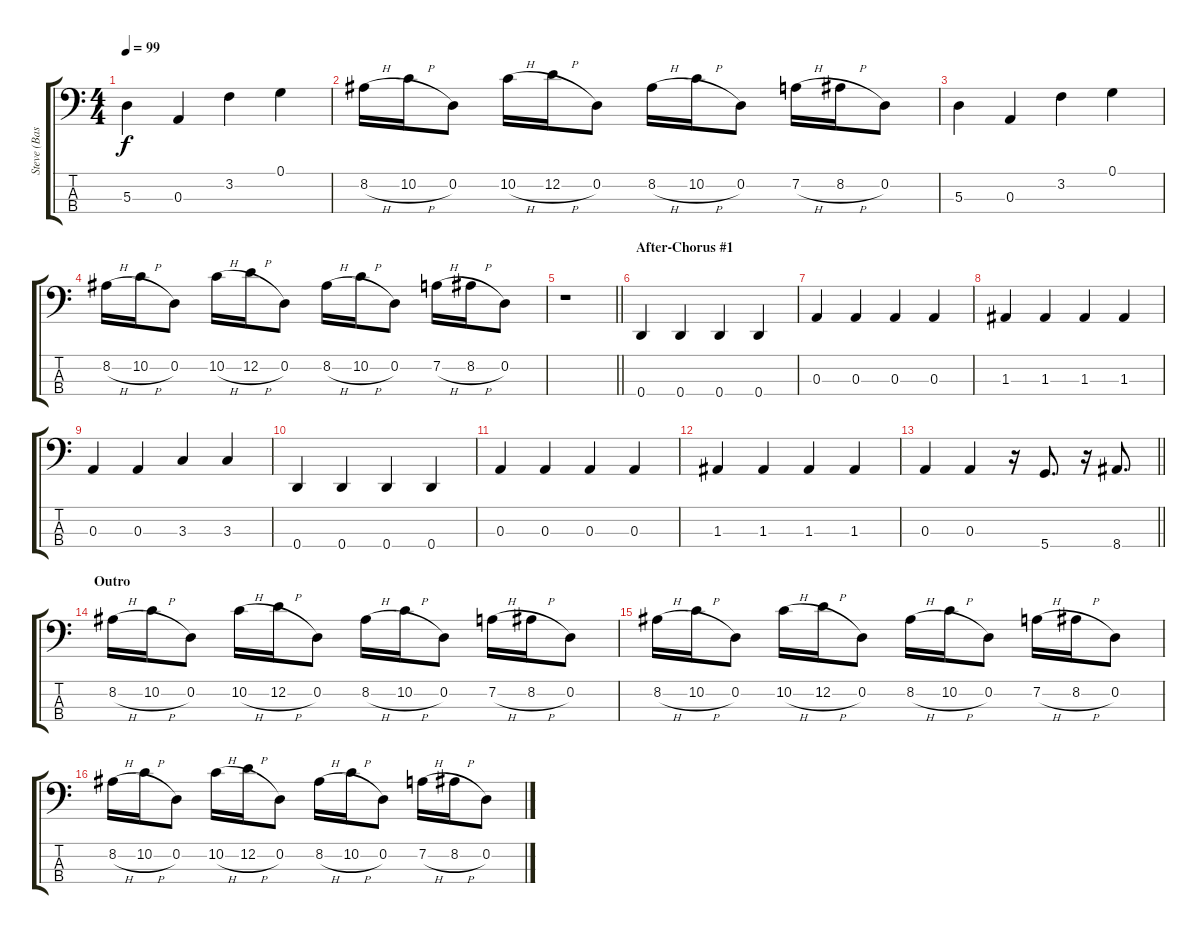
\track ("Steve (Bass)" "Steve (Bas") {instrument acousticbass}
\staff {score tabs}
\tuning (G2 D2 A1 D1) {hide}
\ts (4 4)
\tempo 99
\clef f4
\ks c
5.3.4{dy f} 0.3.4 3.2.4 0.1.4 |
8.2{h}.16 10.2{h}.16 0.2.8 10.2{h}.16 12.2{h}.16 0.2.8 8.2{h}.16 10.2{h}.16 0.2.8 7.2{h}.16 8.2{h}.16 0.2.8 |
5.3.4 0.3.4 3.2.4 0.1.4 |
8.2{h}.16 10.2{h}.16 0.2.8 10.2{h}.16 12.2{h}.16 0.2.8 8.2{h}.16 10.2{h}.16 0.2.8 7.2{h}.16 8.2{h}.16 0.2.8 |
\barLineRight lightlight
r.1 |
\section ("" "After-Chorus #1")
0.4.4 0.4.4 0.4.4 0.4.4 |
0.3.4 0.3.4 0.3.4 0.3.4 |
1.3.4 1.3.4 1.3.4 1.3.4 |
0.3.4 0.3.4 3.3.4 3.3.4 |
0.4.4 0.4.4 0.4.4 0.4.4 |
0.3.4 0.3.4 0.3.4 0.3.4 |
1.3.4 1.3.4 1.3.4 1.3.4 |
\barLineRight lightlight
0.3.4 0.3.4 r.16 5.4.8{d} r.16 8.4.8{d} |
\section ("" "Outro")
8.2{h}.16 10.2{h}.16 0.2.8 10.2{h}.16 12.2{h}.16 0.2.8 8.2{h}.16 10.2{h}.16 0.2.8 7.2{h}.16 8.2{h}.16 0.2.8 |
8.2{h}.16 10.2{h}.16 0.2.8 10.2{h}.16 12.2{h}.16 0.2.8 8.2{h}.16 10.2{h}.16 0.2.8 7.2{h}.16 8.2{h}.16 0.2.8 |
8.2{h}.16 10.2{h}.16 0.2.8 10.2{h}.16 12.2{h}.16 0.2.8 8.2{h}.16 10.2{h}.16 0.2.8 7.2{h}.16 8.2{h}.16 0.2.8
